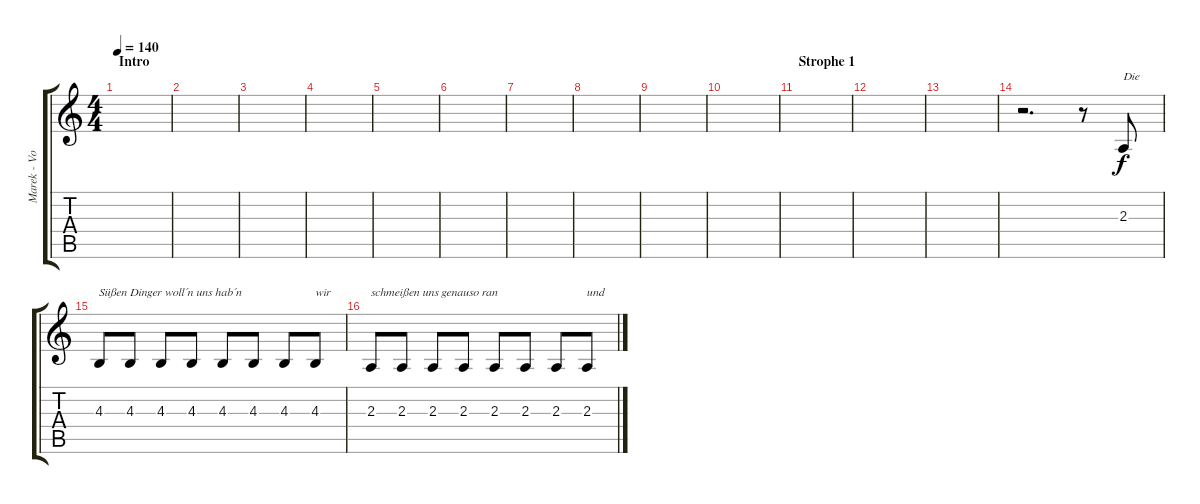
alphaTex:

\track ("Marek - Vocals 2" "Marek - Vo") {instrument synthvoice}
\staff {score tabs}
\tuning (E4 B3 G3 D3 A2 E2) {hide}
\ts (4 4)
\section ("" "Intro")
\tempo 140
\clef g2
\ks c
|
|
|
|
|
|
|
|
|
|
\section ("" "Strophe 1")
|
|
|
r.2{d} r.8 2.3.8{txt "Die"} |
4.3.8{txt "Süßen Dinger woll´n uns hab´n"} 4.3.8 4.3.8 4.3.8 4.3.8 4.3.8 4.3.8 4.3.8{txt "wir"} |
2.3.8{txt "schmeißen uns genauso ran"} 2.3.8 2.3.8 2.3.8 2.3.8 2.3.8 2.3.8 2.3.8{txt "und"}
